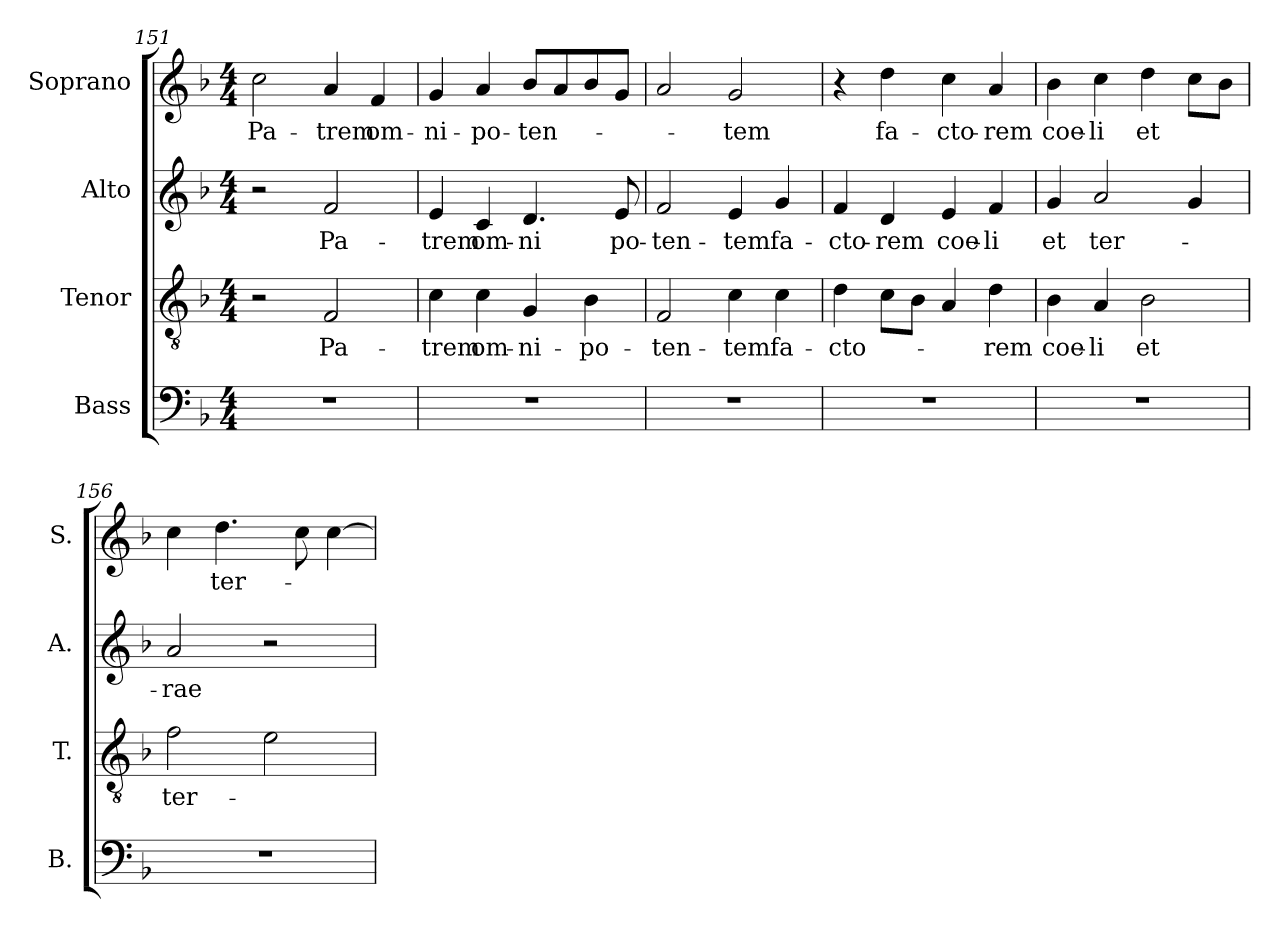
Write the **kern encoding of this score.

**kern	**kern	**text	**kern	**text	**kern	**text
*part4	*part3	*part3	*part2	*part2	*part1	*part1
*staff4	*staff3	*staff3	*staff2	*staff2	*staff1	*staff1
*I"Bass	*I"Tenor	*	*I"Alto	*	*I"Soprano	*
*I'B.	*I'T.	*	*I'A.	*	*I'S.	*
!!LO:PB:g=z
*clefF4	*clefGv2	*	*clefG2	*	*clefG2	*
*	*ITrd7c12	*	*	*	*	*
*k[b-]	*k[b-]	*	*k[b-]	*	*k[b-]	*
*F:	*F:	*	*F:	*	*F:	*
*M4/4	*M4/4	*	*M4/4	*	*M4/4	*
=151	=151	=151	=151	=151	=151	=151
!	!	!	!	!	!	!LO:LY:b:color=#000000
1r	2r	.	2r	.	2cci\	-Pa-
!	!	!LO:LY:b:color=#000000	!	!	!	!
!	!	!	!	!LO:LY:b:color=#000000	!	!
!	!	!	!	!	!	!LO:LY:b:color=#000000
.	2FFi/	-Pa-	2fi/	-Pa-	4ai/	-trem
!	!	!	!	!	!	!LO:LY:b:color=#000000
.	.	.	.	.	4fi/	om-
=152	=152	=152	=152	=152	=152	=152
!	!	!LO:LY:b:color=#000000	!	!	!	!
!	!	!	!	!LO:LY:b:color=#000000	!	!
!	!	!	!	!	!	!LO:LY:b:color=#000000
1r	4Ci\	-trem	4ei/	-trem	4gi/	-ni-
!	!	!LO:LY:b:color=#000000	!	!	!	!
!	!	!	!	!LO:LY:b:color=#000000	!	!
!	!	!	!	!	!	!LO:LY:b:color=#000000
.	4Ci\	om-	4ci/	om-	4ai/	-po-
!	!	!LO:LY:b:color=#000000	!	!	!	!
!	!	!	!	!LO:LY:b:color=#000000	!	!
!	!	!	!	!	!	!LO:LY:b:color=#000000
.	4GGi/	-ni-	4.di/	-ni	8b-i/L	-ten-
.	.	.	.	.	8ai/	.
!	!	!LO:LY:b:color=#000000	!	!	!	!
.	4BB-i\	-po-	.	.	8b-i/	.
!	!	!	!	!LO:LY:b:color=#000000	!	!
.	.	.	8ei/	po-	8gi/J	.
=153	=153	=153	=153	=153	=153	=153
!	!	!LO:LY:b:color=#000000	!	!	!	!
!	!	!	!	!LO:LY:b:color=#000000	!	!
1r	2FFi/	-ten-	2fi/	-ten-	2ai/	.
!	!	!LO:LY:b:color=#000000	!	!	!	!
!	!	!	!	!LO:LY:b:color=#000000	!	!
!	!	!	!	!	!	!LO:LY:b:color=#000000
.	4Ci\	-tem	4ei/	-tem	2gi/	-tem
!	!	!LO:LY:b:color=#000000	!	!	!	!
!	!	!	!	!LO:LY:b:color=#000000	!	!
.	4Ci\	fa-	4gi/	fa-	.	.
=154	=154	=154	=154	=154	=154	=154
!	!	!LO:LY:b:color=#000000	!	!	!	!
!	!	!	!	!LO:LY:b:color=#000000	!	!
1r	4Di\	-cto-	4fi/	-cto-	4r	.
!	!	!	!	!LO:LY:b:color=#000000	!	!
!	!	!	!	!	!	!LO:LY:b:color=#000000
.	8Ci\L	.	4di/	-rem	4ddi\	fa-
.	8BB-i\J	.	.	.	.	.
!	!	!	!	!LO:LY:b:color=#000000	!	!
!	!	!	!	!	!	!LO:LY:b:color=#000000
.	4AAi/	.	4ei/	coe-	4cci\	-cto-
!	!	!LO:LY:b:color=#000000	!	!	!	!
!	!	!	!	!LO:LY:b:color=#000000	!	!
!	!	!	!	!	!	!LO:LY:b:color=#000000
.	4Di\	-rem	4fi/	-li	4ai/	-rem
=155	=155	=155	=155	=155	=155	=155
!	!	!LO:LY:b:color=#000000	!	!	!	!
!	!	!	!	!LO:LY:b:color=#000000	!	!
!	!	!	!	!	!	!LO:LY:b:color=#000000
1r	4BB-i\	coe-	4gi/	et	4b-i\	coe-
!	!	!LO:LY:b:color=#000000	!	!	!	!
!	!	!	!	!LO:LY:b:color=#000000	!	!
!	!	!	!	!	!	!LO:LY:b:color=#000000
.	4AAi/	-li	2ai/	ter-	4cci\	-li
!	!	!LO:LY:b:color=#000000	!	!	!	!
!	!	!	!	!	!	!LO:LY:b:color=#000000
.	2BB-i\	et	.	.	4ddi\	et
.	.	.	4gi/	.	8cci\L	.
.	.	.	.	.	8b-i\J	.
=156	=156	=156	=156	=156	=156	=156
!	!	!LO:LY:b:color=#000000	!	!	!	!
!	!	!	!	!LO:LY:b:color=#000000	!	!
1r	2Fi\	ter-	2ai/	-rae	4cci\	.
!	!	!	!	!	!	!LO:LY:b:color=#000000
.	.	.	.	.	4.ddi\	ter-
.	2Ei\	.	2r	.	.	.
.	.	.	.	.	8cci\	.
.	.	.	.	.	[4cci\	.
=	=	=	=	=	=	=
*-	*-	*-	*-	*-	*-	*-
